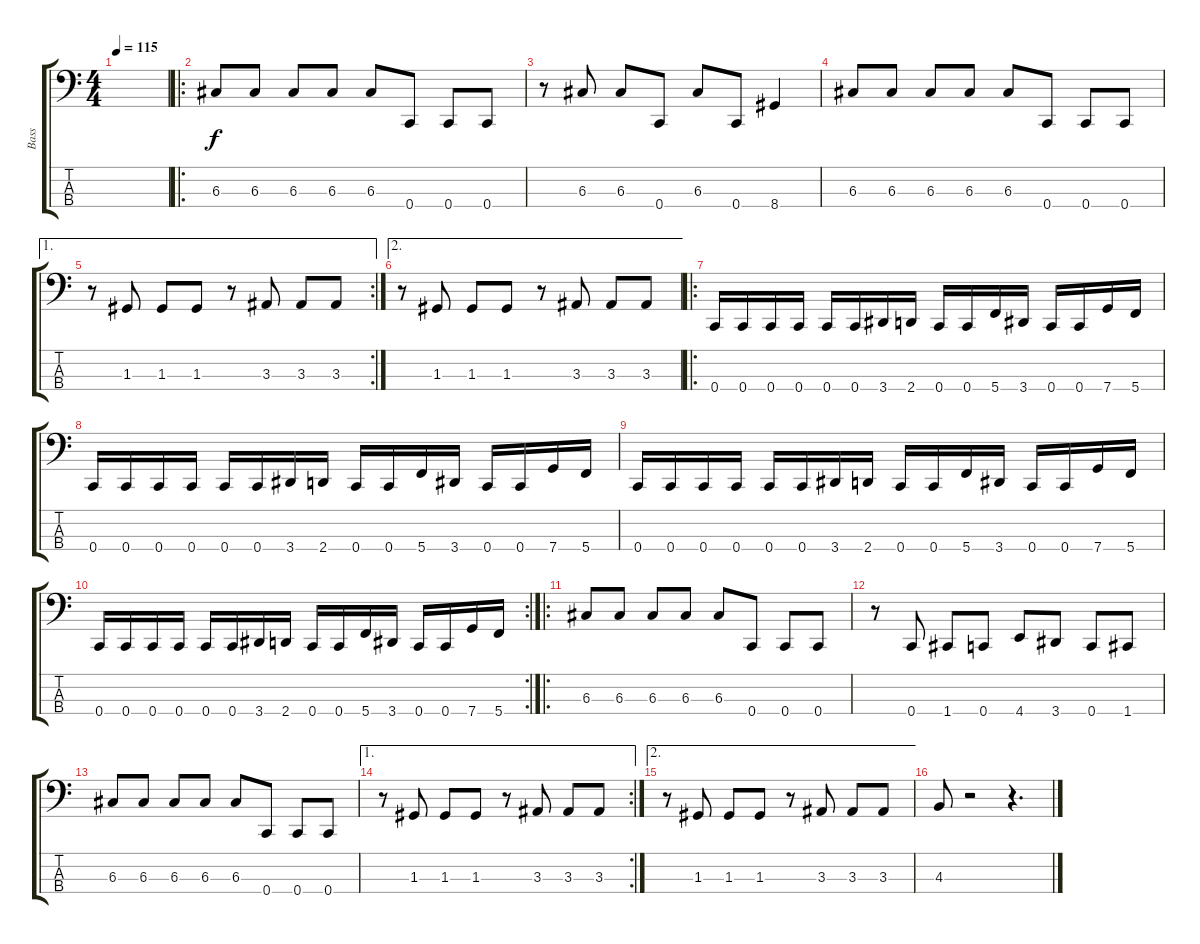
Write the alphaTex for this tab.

\track ("Bass" "Bass") {instrument electricbasspick}
\staff {score tabs}
\tuning (F2 C2 G1 C1) {hide}
\ts (4 4)
\tempo 115
\clef f4
\ks c
|
\ro
6.3.8 6.3.8 6.3.8 6.3.8 6.3.8 0.4.8 0.4.8 0.4.8 |
r.8 6.3.8 6.3.8 0.4.8 6.3.8 0.4.8 8.4.4 |
6.3.8 6.3.8 6.3.8 6.3.8 6.3.8 0.4.8 0.4.8 0.4.8 |
\ae 1
\rc 2
r.8 1.3.8 1.3.8 1.3.8 r.8 3.3.8 3.3.8 3.3.8 |
\ae 2
r.8 1.3.8 1.3.8 1.3.8 r.8 3.3.8 3.3.8 3.3.8 |
\ro
0.4.16 0.4.16 0.4.16 0.4.16 0.4.16 0.4.16 3.4.16 2.4.16 0.4.16 0.4.16 5.4.16 3.4.16 0.4.16 0.4.16 7.4.16 5.4.16 |
0.4.16 0.4.16 0.4.16 0.4.16 0.4.16 0.4.16 3.4.16 2.4.16 0.4.16 0.4.16 5.4.16 3.4.16 0.4.16 0.4.16 7.4.16 5.4.16 |
0.4.16 0.4.16 0.4.16 0.4.16 0.4.16 0.4.16 3.4.16 2.4.16 0.4.16 0.4.16 5.4.16 3.4.16 0.4.16 0.4.16 7.4.16 5.4.16 |
\rc 2
0.4.16 0.4.16 0.4.16 0.4.16 0.4.16 0.4.16 3.4.16 2.4.16 0.4.16 0.4.16 5.4.16 3.4.16 0.4.16 0.4.16 7.4.16 5.4.16 |
\ro
6.3.8 6.3.8 6.3.8 6.3.8 6.3.8 0.4.8 0.4.8 0.4.8 |
r.8 0.4.8 1.4.8 0.4.8 4.4.8 3.4.8 0.4.8 1.4.8 |
6.3.8 6.3.8 6.3.8 6.3.8 6.3.8 0.4.8 0.4.8 0.4.8 |
\ae 1
\rc 2
r.8 1.3.8 1.3.8 1.3.8 r.8 3.3.8 3.3.8 3.3.8 |
\ae 2
r.8 1.3.8 1.3.8 1.3.8 r.8 3.3.8 3.3.8 3.3.8 |
4.3.8 r.2 r.4{d}
